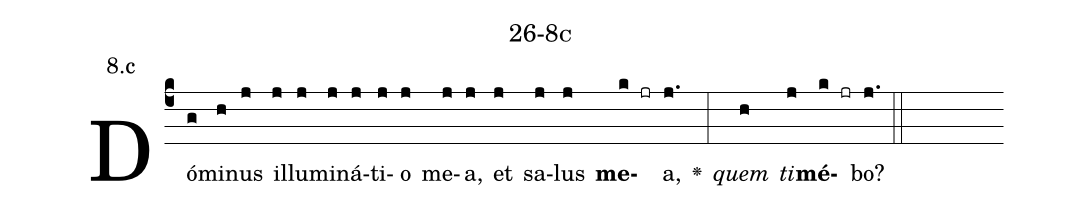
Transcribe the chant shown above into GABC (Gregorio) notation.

name: 26-8c;
annotation: 8.c;
%%
(c4)Dó(g)mi(h)nus(j) il(j)lu(j)mi(j)ná(j)ti(j)o(j) me(j)a,(j) et(j) sa(j)lus(j) <b>me</b>(k jr)a,(j.) <v>\greheightstar</v>(:) <i>quem</i>(h) <i>ti</i>(j)<b>mé</b>(k jr)bo?(j.) (::)


%E(j) u(j) o(h) u(j) a(k) e.(j.) (::)
